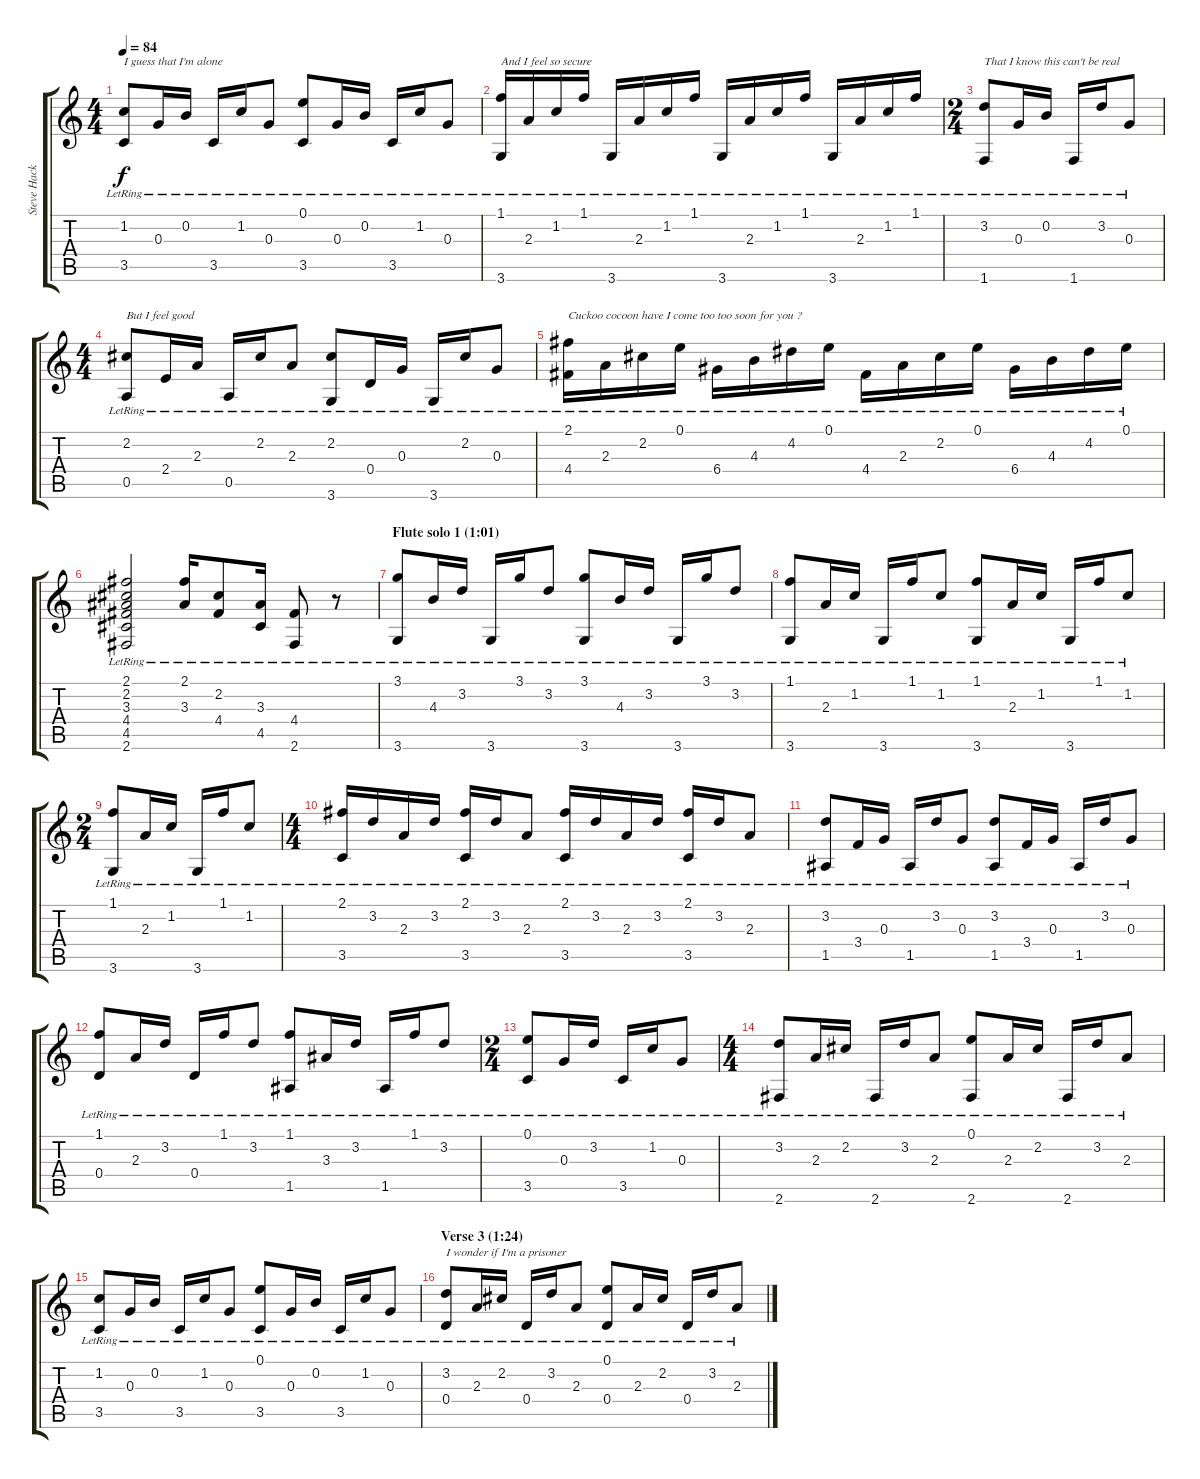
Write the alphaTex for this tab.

\track ("Steve Hackett (electric guitar 1)" "Steve Hack") {instrument electricguitarjazz}
\staff {score tabs}
\tuning (E4 B3 G3 D3 A2 E2) {hide}
\ts (4 4)
\tempo 84
\clef g2
\ks c
(1.2{lr} 3.5{lr}).8{txt "I guess that I'm alone" dy f} 0.3{lr}.16 0.2{lr}.16 3.5{lr}.16 1.2{lr}.16 0.3{lr}.8 (0.1{lr} 3.5{lr}).8 0.3{lr}.16 0.2{lr}.16 3.5{lr}.16 1.2{lr}.16 0.3{lr}.8 |
(1.1{lr} 3.6{lr}).16{txt "And I feel so secure"} 2.3{lr}.16 1.2{lr}.16 1.1{lr}.16 3.6{lr}.16 2.3{lr}.16 1.2{lr}.16 1.1{lr}.16 3.6{lr}.16 2.3{lr}.16 1.2{lr}.16 1.1{lr}.16 3.6{lr}.16 2.3{lr}.16 1.2{lr}.16 1.1{lr}.16 |
\ts (2 4)
(3.2{lr} 1.6{lr}).8{txt "That I know this can't be real"} 0.3{lr}.16 0.2{lr}.16 1.6{lr}.16 3.2{lr}.16 0.3{lr}.8 |
\ts (4 4)
(2.2{lr} 0.5{lr}).8{txt "But I feel good"} 2.4{lr}.16 2.3{lr}.16 0.5{lr}.16 2.2{lr}.16 2.3{lr}.8 (2.2{lr} 3.6{lr}).8 0.4{lr}.16 0.3{lr}.16 3.6{lr}.16 2.2{lr}.16 0.3{lr}.8 |
(2.1{lr} 4.4{lr}).16{txt "Cuckoo cocoon have I come too too soon for you ?"} 2.3{lr}.16 2.2{lr}.16 0.1{lr}.16 6.4{lr}.16 4.3{lr}.16 4.2{lr}.16 0.1{lr}.16 4.4{lr}.16 2.3{lr}.16 2.2{lr}.16 0.1{lr}.16 6.4{lr}.16 4.3{lr}.16 4.2{lr}.16 0.1{lr}.16 |
(2.1{lr} 2.2{lr} 3.3{lr} 4.4{lr} 4.5{lr} 2.6{lr}).2 (2.1{lr} 3.3{lr}).16 (2.2{lr} 4.4{lr}).8 (3.3{lr} 4.5{lr}).16 (4.4{lr} 2.6{lr}).8 r.8 |
\section ("" "Flute solo 1 (1:01)")
(3.1{lr} 3.6{lr}).8 4.3{lr}.16 3.2{lr}.16 3.6{lr}.16 3.1{lr}.16 3.2{lr}.8 (3.1{lr} 3.6{lr}).8 4.3{lr}.16 3.2{lr}.16 3.6{lr}.16 3.1{lr}.16 3.2{lr}.8 |
(1.1{lr} 3.6{lr}).8 2.3{lr}.16 1.2{lr}.16 3.6{lr}.16 1.1{lr}.16 1.2{lr}.8 (1.1{lr} 3.6{lr}).8 2.3{lr}.16 1.2{lr}.16 3.6{lr}.16 1.1{lr}.16 1.2{lr}.8 |
\ts (2 4)
(1.1{lr} 3.6{lr}).8 2.3{lr}.16 1.2{lr}.16 3.6{lr}.16 1.1{lr}.16 1.2{lr}.8 |
\ts (4 4)
(2.1{lr} 3.5{lr}).16 3.2{lr}.16 2.3{lr}.16 3.2{lr}.16 (2.1{lr} 3.5{lr}).16 3.2{lr}.16 2.3{lr}.8 (2.1{lr} 3.5{lr}).16 3.2{lr}.16 2.3{lr}.16 3.2{lr}.16 (2.1{lr} 3.5{lr}).16 3.2{lr}.16 2.3{lr}.8 |
(3.2{lr} 1.5{lr}).8 3.4{lr}.16 0.3{lr}.16 1.5{lr}.16 3.2{lr}.16 0.3{lr}.8 (3.2{lr} 1.5{lr}).8 3.4{lr}.16 0.3{lr}.16 1.5{lr}.16 3.2{lr}.16 0.3{lr}.8 |
(1.1{lr} 0.4{lr}).8 2.3{lr}.16 3.2{lr}.16 0.4{lr}.16 1.1{lr}.16 3.2{lr}.8 (1.1{lr} 1.5{lr}).8 3.3{lr}.16 3.2{lr}.16 1.5{lr}.16 1.1{lr}.16 3.2{lr}.8 |
\ts (2 4)
(0.1{lr} 3.5{lr}).8 0.3{lr}.16 3.2{lr}.16 3.5{lr}.16 1.2{lr}.16 0.3{lr}.8 |
\ts (4 4)
(3.2{lr} 2.6{lr}).8 2.3{lr}.16 2.2{lr}.16 2.6{lr}.16 3.2{lr}.16 2.3{lr}.8 (0.1{lr} 2.6{lr}).8 2.3{lr}.16 2.2{lr}.16 2.6{lr}.16 3.2{lr}.16 2.3{lr}.8 |
(1.2{lr} 3.5{lr}).8 0.3{lr}.16 0.2{lr}.16 3.5{lr}.16 1.2{lr}.16 0.3{lr}.8 (0.1{lr} 3.5{lr}).8 0.3{lr}.16 0.2{lr}.16 3.5{lr}.16 1.2{lr}.16 0.3{lr}.8 |
\section ("" "Verse 3 (1:24)")
(3.2{lr} 0.4{lr}).8{txt "I wonder if I'm a prisoner"} 2.3{lr}.16 2.2{lr}.16 0.4{lr}.16 3.2{lr}.16 2.3{lr}.8 (0.1{lr} 0.4{lr}).8 2.3{lr}.16 2.2{lr}.16 0.4{lr}.16 3.2{lr}.16 2.3{lr}.8
